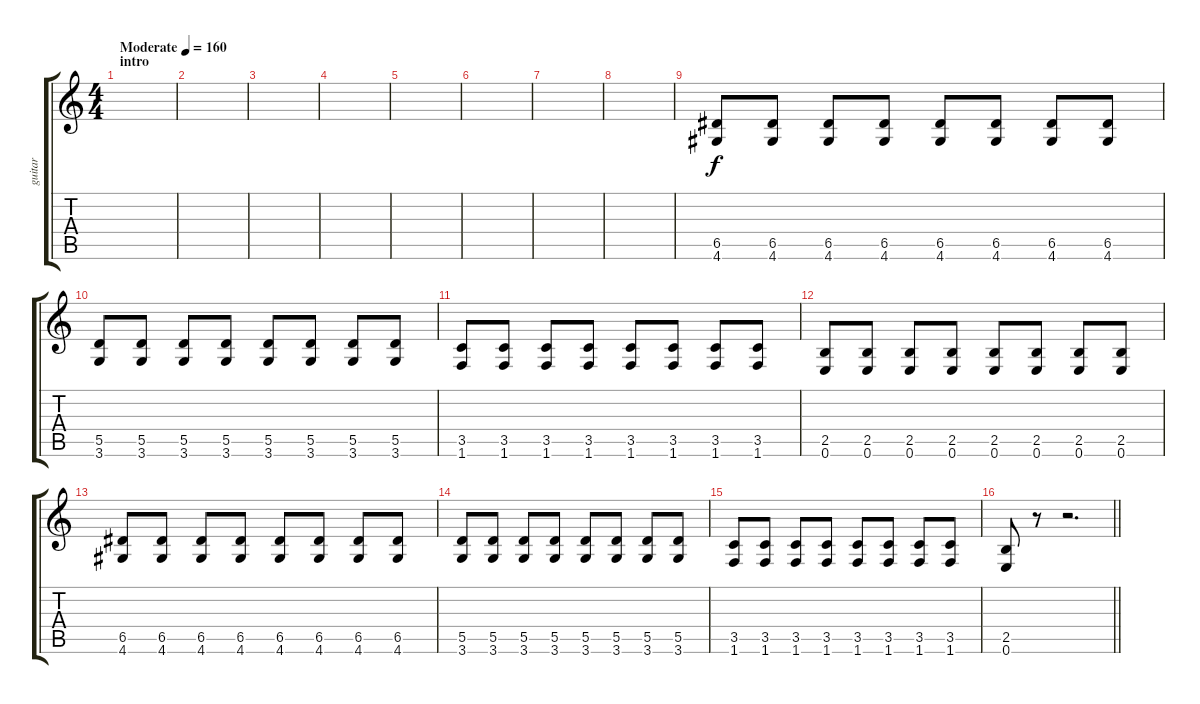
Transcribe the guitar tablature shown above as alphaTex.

\track ("guitar" "guitar") {instrument overdrivenguitar}
\staff {score tabs}
\tuning (E4 B3 G3 D3 A2 E2) {hide}
\ts (4 4)
\section ("" "intro")
\tempo (160 "Moderate")
\clef g2
\ks c
|
|
|
|
|
|
|
|
(6.5 4.6).8 (6.5 4.6).8 (6.5 4.6).8 (6.5 4.6).8 (6.5 4.6).8 (6.5 4.6).8 (6.5 4.6).8 (6.5 4.6).8 |
(5.5 3.6).8 (5.5 3.6).8 (5.5 3.6).8 (5.5 3.6).8 (5.5 3.6).8 (5.5 3.6).8 (5.5 3.6).8 (5.5 3.6).8 |
(3.5 1.6).8 (3.5 1.6).8 (3.5 1.6).8 (3.5 1.6).8 (3.5 1.6).8 (3.5 1.6).8 (3.5 1.6).8 (3.5 1.6).8 |
(2.5 0.6).8 (2.5 0.6).8 (2.5 0.6).8 (2.5 0.6).8 (2.5 0.6).8 (2.5 0.6).8 (2.5 0.6).8 (2.5 0.6).8 |
(6.5 4.6).8 (6.5 4.6).8 (6.5 4.6).8 (6.5 4.6).8 (6.5 4.6).8 (6.5 4.6).8 (6.5 4.6).8 (6.5 4.6).8 |
(5.5 3.6).8 (5.5 3.6).8 (5.5 3.6).8 (5.5 3.6).8 (5.5 3.6).8 (5.5 3.6).8 (5.5 3.6).8 (5.5 3.6).8 |
(3.5 1.6).8 (3.5 1.6).8 (3.5 1.6).8 (3.5 1.6).8 (3.5 1.6).8 (3.5 1.6).8 (3.5 1.6).8 (3.5 1.6).8 |
\barLineRight lightlight
(2.5 0.6).8 r.8 r.2{d}
